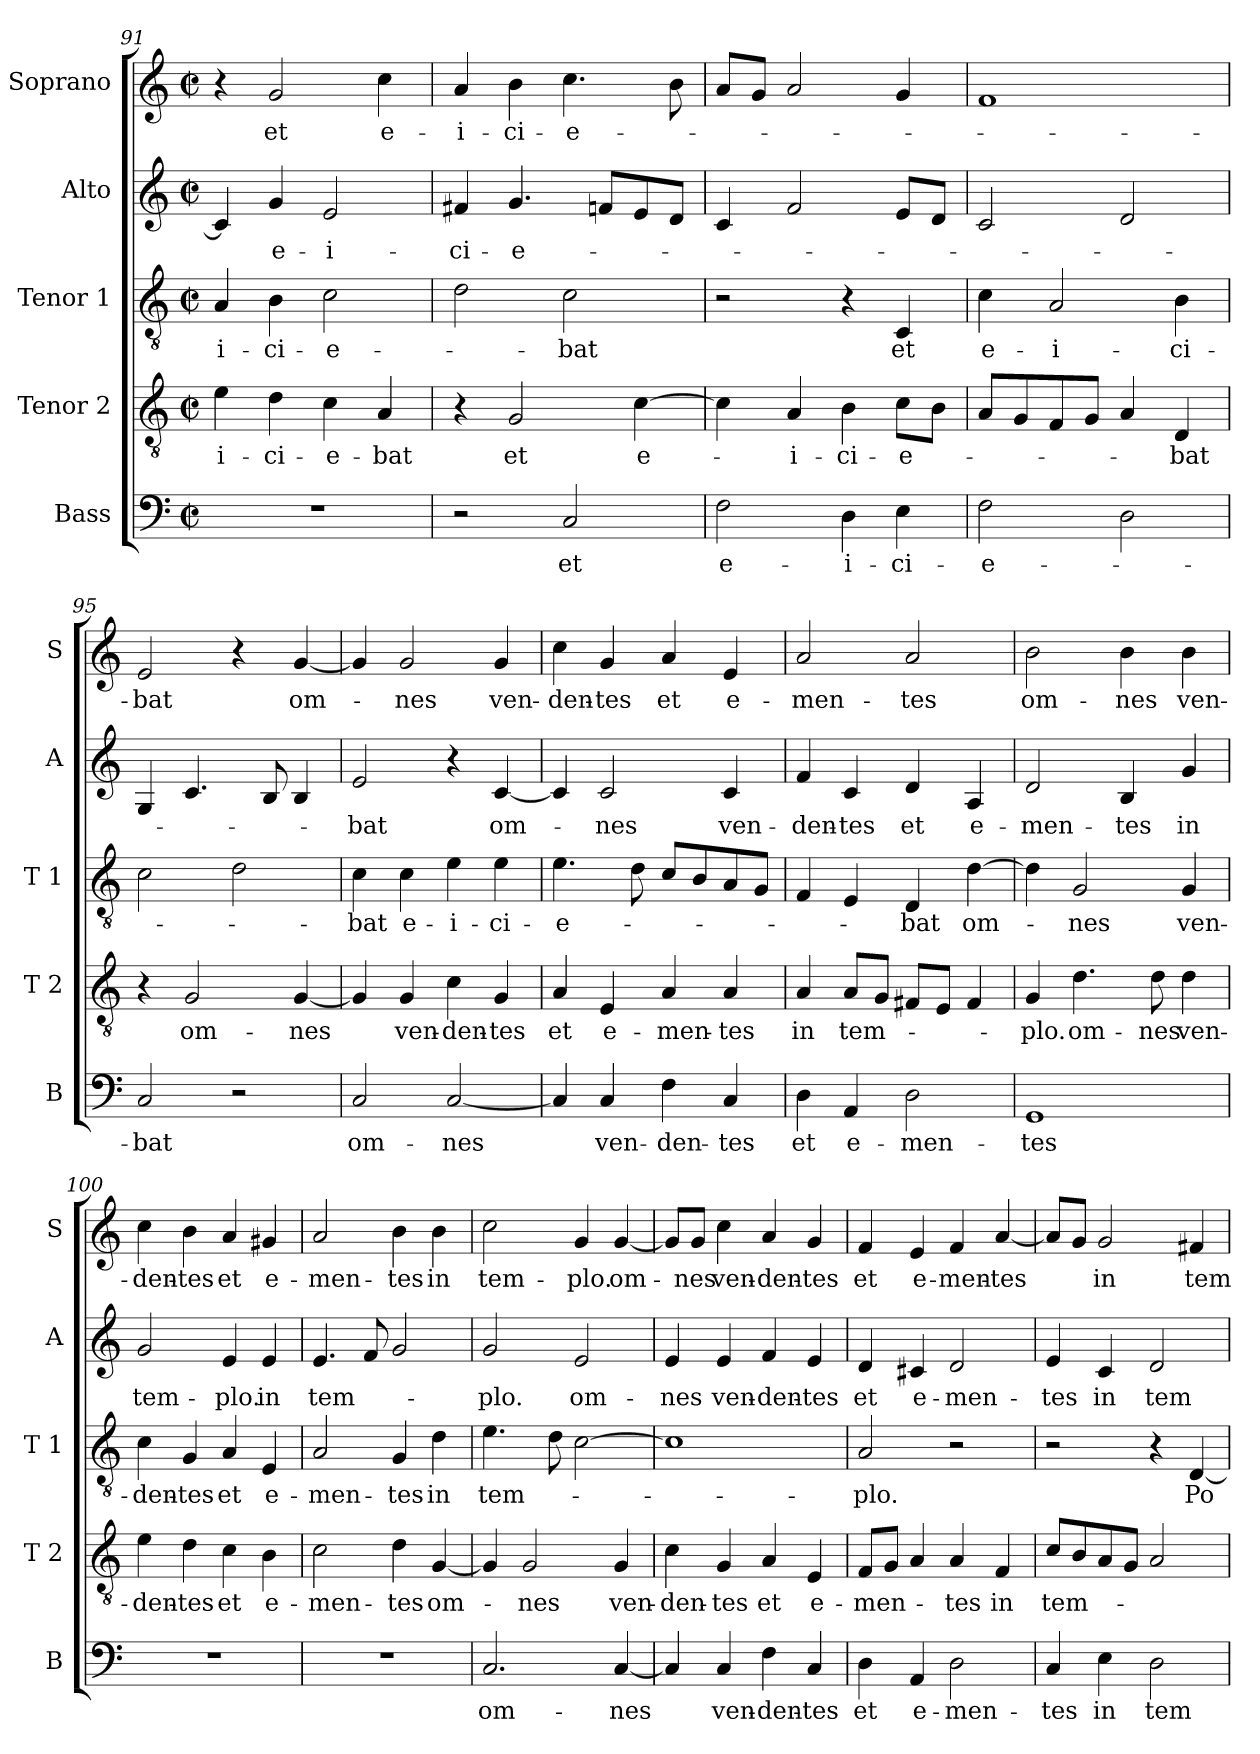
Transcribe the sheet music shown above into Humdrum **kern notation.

**kern	**text	**kern	**text	**kern	**text	**kern	**text	**kern	**text
*part5	*part5	*part4	*part4	*part3	*part3	*part2	*part2	*part1	*part1
*staff5	*staff5	*staff4	*staff4	*staff3	*staff3	*staff2	*staff2	*staff1	*staff1
*I"Bass	*	*I"Tenor 2	*	*I"Tenor 1	*	*I"Alto	*	*I"Soprano	*
*I'B	*	*I'T 2	*	*I'T 1	*	*I'A	*	*I'S	*
*clefF4	*	*clefGv2	*	*clefGv2	*	*clefG2	*	*clefG2	*
*k[]	*	*k[]	*	*k[]	*	*k[]	*	*k[]	*
*C:	*	*C:	*	*C:	*	*C:	*	*C:	*
*M2/2	*	*M2/2	*	*M2/2	*	*M2/2	*	*M2/2	*
*met(c|)	*	*met(c|)	*	*met(c|)	*	*met(c|)	*	*met(c|)	*
=91	=91	=91	=91	=91	=91	=91	=91	=91	=91
1r	.	4e\	-i-	4A/	-i-	4c/]	.	4r	.
.	.	4d\	-ci-	4B\	-ci-	4g/	e-	2g/	et
.	.	4c\	-e-	2c\	-e-	2e/	-i-	.	.
.	.	4A/	-bat	.	.	.	.	4cc\	e-
=92	=92	=92	=92	=92	=92	=92	=92	=92	=92
2r	.	4r	.	2d\	.	4f#X/	-ci-	4a/	-i-
.	.	2G/	et	.	.	4.g/	-e-	4b\	-ci-
2C/	et	.	.	2c\	-bat	.	.	4.cc\	-e-
.	.	.	.	.	.	8fn/L	.	.	.
.	.	[4c\	e-	.	.	8e/	.	.	.
.	.	.	.	.	.	8d/J	.	8b\	.
=93	=93	=93	=93	=93	=93	=93	=93	=93	=93
2F\	e-	4c\]	.	2r	.	4c/	.	8a/L	.
.	.	.	.	.	.	.	.	8g/J	.
.	.	4A/	-i-	.	.	2f/	.	2a/	.
4D\	-i-	4B\	-ci-	4r	.	.	.	.	.
4E\	-ci-	8c\L	-e-	4C/	et	8e/L	.	4g/	.
.	.	8B\J	.	.	.	8d/J	.	.	.
=94	=94	=94	=94	=94	=94	=94	=94	=94	=94
2F\	-e-	8A/L	.	4c\	e-	2c/	.	1f	.
.	.	8G/	.	.	.	.	.	.	.
.	.	8F/	.	2A/	-i-	.	.	.	.
.	.	8G/J	.	.	.	.	.	.	.
2D\	.	4A/	.	.	.	2d/	.	.	.
.	.	4D/	-bat	4B\	-ci-	.	.	.	.
!!LO:PB:g=z
=95	=95	=95	=95	=95	=95	=95	=95	=95	=95
2C/	-bat	4r	.	2c\	.	4G/	.	2e/	-bat
.	.	2G/	om-	.	.	4.c/	.	.	.
2r	.	.	.	2d\	.	.	.	4r	.
.	.	.	.	.	.	8B/	.	.	.
.	.	[4G/	-nes	.	.	4B/	.	[4g/	om-
=96	=96	=96	=96	=96	=96	=96	=96	=96	=96
2C/	om-	4G/]	.	4c\	-bat	2e/	-bat	4g/]	.
.	.	4G/	ven-	4c\	e-	.	.	2g/	-nes
[2C/	-nes	4c\	-den-	4e\	-i-	4r	.	.	.
.	.	4G/	-tes	4e\	-ci-	[4c/	om-	4g/	ven-
=97	=97	=97	=97	=97	=97	=97	=97	=97	=97
4C/]	.	4A/	et	4.e\	-e-	4c/]	.	4cc\	-den-
4C/	ven-	4E/	e-	.	.	2c/	-nes	4g/	-tes
.	.	.	.	8d\	.	.	.	.	.
4F\	-den-	4A/	-men-	8c/L	.	.	.	4a/	et
.	.	.	.	8B/	.	.	.	.	.
4C/	-tes	4A/	-tes	8A/	.	4c/	ven-	4e/	e-
.	.	.	.	8G/J	.	.	.	.	.
=98	=98	=98	=98	=98	=98	=98	=98	=98	=98
4D\	et	4A/	in	4F/	.	4f/	-den-	2a/	-men-
4AA/	e-	8A/L	tem-	4E/	.	4c/	-tes	.	.
.	.	8G/J	.	.	.	.	.	.	.
2D\	-men-	8F#X/L	.	4D/	-bat	4d/	et	2a/	-tes
.	.	8E/J	.	.	.	.	.	.	.
.	.	4F#/	.	[4d\	om-	4A/	e-	.	.
=99	=99	=99	=99	=99	=99	=99	=99	=99	=99
1GG	-tes	4G/	-plo.	4d\]	.	2d/	-men-	2b\	om-
.	.	4.d\	om-	2G/	-nes	.	.	.	.
.	.	.	.	.	.	4B/	-tes	4b\	-nes
.	.	8d\	-nes	.	.	.	.	.	.
.	.	4d\	ven-	4G/	ven-	4g/	in	4b\	ven-
!!LO:LB:g=z
=100	=100	=100	=100	=100	=100	=100	=100	=100	=100
1r	.	4e\	-den-	4c\	-den-	2g/	tem-	4cc\	-den-
.	.	4d\	-tes	4G/	-tes	.	.	4b\	-tes
.	.	4c\	et	4A/	et	4e/	-plo.	4a/	et
.	.	4B\	e-	4E/	e-	4e/	in	4g#X/	e-
=101	=101	=101	=101	=101	=101	=101	=101	=101	=101
1r	.	2c\	-men-	2A/	-men-	4.e/	tem-	2a/	-men-
.	.	.	.	.	.	8f/	.	.	.
.	.	4d\	-tes	4G/	-tes	2g/	.	4b\	-tes
.	.	[4G/	om-	4d\	in	.	.	4b\	in
=102	=102	=102	=102	=102	=102	=102	=102	=102	=102
2.C/	om-	4G/]	.	4.e\	tem-	2g/	-plo.	2cc\	tem-
.	.	2G/	-nes	.	.	.	.	.	.
.	.	.	.	8d\	.	.	.	.	.
.	.	.	.	[2c\	.	2e/	om-	4g/	-plo.
[4C/	-nes	4G/	ven-	.	.	.	.	[4g/	om-
=103	=103	=103	=103	=103	=103	=103	=103	=103	=103
4C/]	.	4c\	-den-	1c]	.	4e/	-nes	8g/L]	.
.	.	.	.	.	.	.	.	8g/J	-nes
4C/	ven-	4G/	-tes	.	.	4e/	ven-	4cc\	ven-
4F\	-den-	4A/	et	.	.	4f/	-den-	4a/	-den-
4C/	-tes	4E/	e-	.	.	4e/	-tes	4g/	-tes
=104	=104	=104	=104	=104	=104	=104	=104	=104	=104
4D\	et	8F/L	-men-	2A/	-plo.	4d/	et	4f/	et
.	.	8G/J	.	.	.	.	.	.	.
4AA/	e-	4A/	.	.	.	4c#X/	e-	4e/	e-
2D\	-men-	4A/	-tes	2r	.	2d/	-men-	4f/	-men-
.	.	4F/	in	.	.	.	.	[4a/	-tes
!!LO:PB:g=z
=105	=105	=105	=105	=105	=105	=105	=105	=105	=105
4C/	-tes	8c/L	tem-	2r	.	4e/	-tes	8a/L]	.
.	.	8B/	.	.	.	.	.	8g/J	.
4E\	in	8A/	.	.	.	4c/	in	2g/	in
.	.	8G/J	.	.	.	.	.	.	.
2D\	tem-	2A/	.	4r	.	2d/	tem-	.	.
.	.	.	.	[4D/	Po-	.	.	4f#X/	tem-
=	=	=	=	=	=	=	=	=	=
*-	*-	*-	*-	*-	*-	*-	*-	*-	*-
